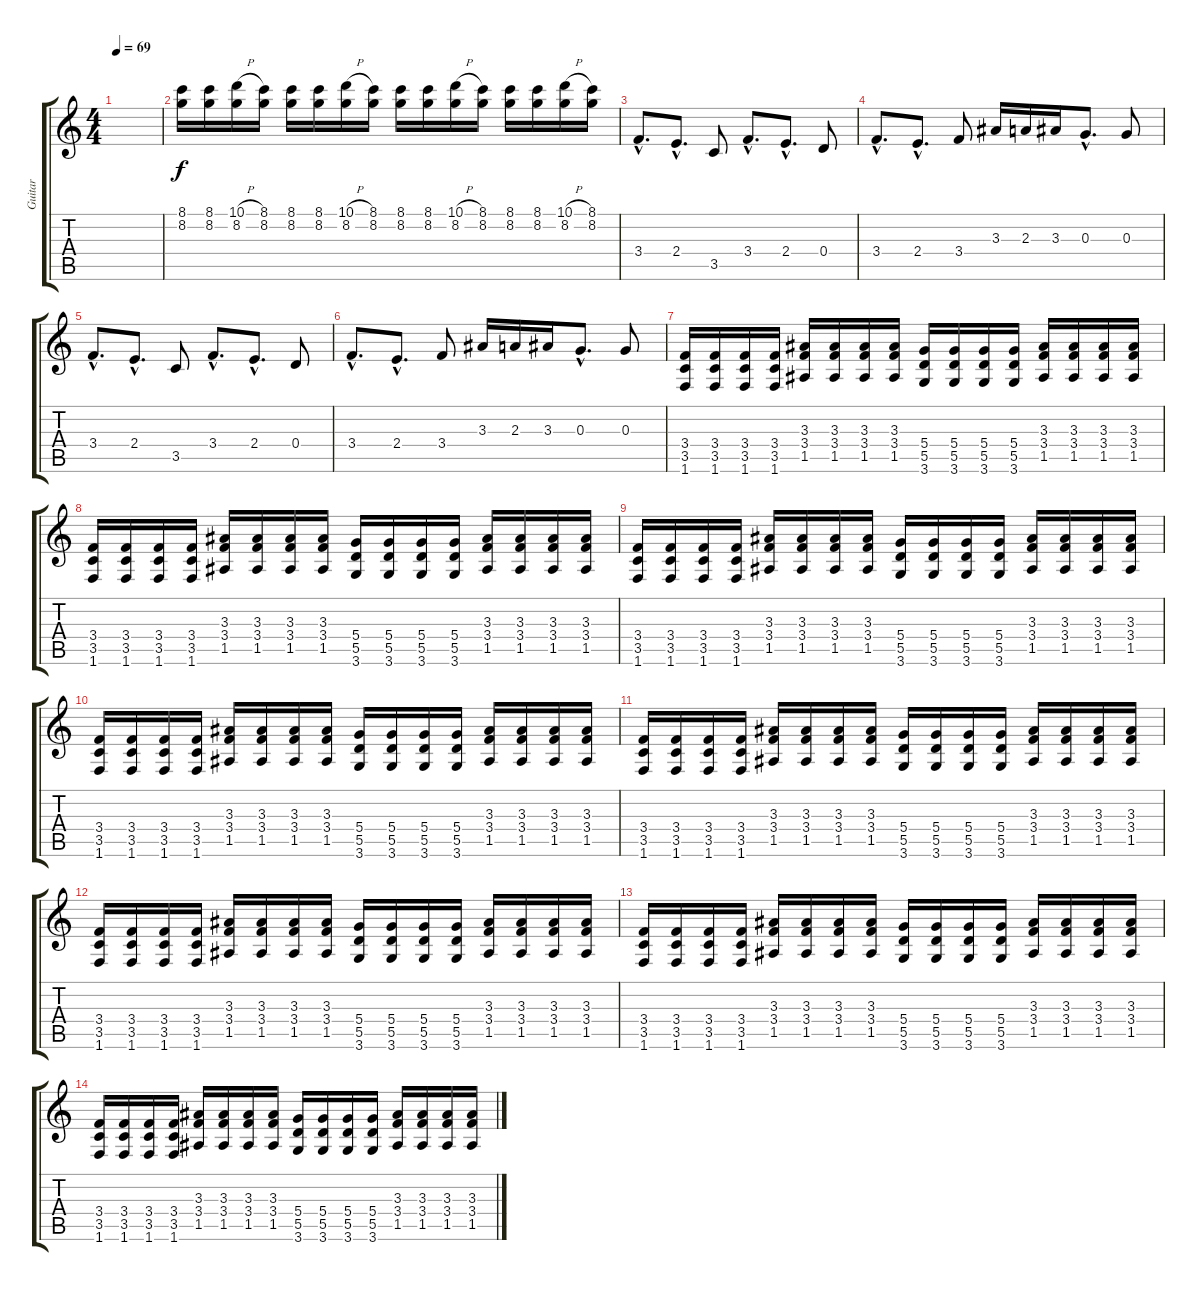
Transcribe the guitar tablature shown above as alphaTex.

\track ("Guitar" "Guitar") {instrument distortionguitar}
\staff {score tabs}
\tuning (E4 B3 G3 D3 A2 E2) {hide}
\ts (4 4)
\tempo 69
\clef g2
\ks c
|
(8.1 8.2).16 (8.1 8.2).16 (10.1{h} 8.2).16 (8.1 8.2).16 (8.1 8.2).16 (8.1 8.2).16 (10.1{h} 8.2).16 (8.1 8.2).16 (8.1 8.2).16 (8.1 8.2).16 (10.1{h} 8.2).16 (8.1 8.2).16 (8.1 8.2).16 (8.1 8.2).16 (10.1{h} 8.2).16 (8.1 8.2).16 |
3.4{hac}.8{d} 2.4{hac}.8{d} 3.5.8 3.4{hac}.8{d} 2.4{hac}.8{d} 0.4.8 |
3.4{hac}.8{d} 2.4{hac}.8{d} 3.4.8 3.3.16 2.3.16 3.3.16 0.3{hac}.8{d} 0.3.8 |
3.4{hac}.8{d} 2.4{hac}.8{d} 3.5.8 3.4{hac}.8{d} 2.4{hac}.8{d} 0.4.8 |
3.4{hac}.8{d} 2.4{hac}.8{d} 3.4.8 3.3.16 2.3.16 3.3.16 0.3{hac}.8{d} 0.3.8 |
(3.4 3.5 1.6).16 (3.4 3.5 1.6).16 (3.4 3.5 1.6).16 (3.4 3.5 1.6).16 (3.3 3.4 1.5).16 (3.3 3.4 1.5).16 (3.3 3.4 1.5).16 (3.3 3.4 1.5).16 (5.4 5.5 3.6).16 (5.4 5.5 3.6).16 (5.4 5.5 3.6).16 (5.4 5.5 3.6).16 (3.3 3.4 1.5).16 (3.3 3.4 1.5).16 (3.3 3.4 1.5).16 (3.3 3.4 1.5).16 |
(3.4 3.5 1.6).16 (3.4 3.5 1.6).16 (3.4 3.5 1.6).16 (3.4 3.5 1.6).16 (3.3 3.4 1.5).16 (3.3 3.4 1.5).16 (3.3 3.4 1.5).16 (3.3 3.4 1.5).16 (5.4 5.5 3.6).16 (5.4 5.5 3.6).16 (5.4 5.5 3.6).16 (5.4 5.5 3.6).16 (3.3 3.4 1.5).16 (3.3 3.4 1.5).16 (3.3 3.4 1.5).16 (3.3 3.4 1.5).16 |
(3.4 3.5 1.6).16 (3.4 3.5 1.6).16 (3.4 3.5 1.6).16 (3.4 3.5 1.6).16 (3.3 3.4 1.5).16 (3.3 3.4 1.5).16 (3.3 3.4 1.5).16 (3.3 3.4 1.5).16 (5.4 5.5 3.6).16 (5.4 5.5 3.6).16 (5.4 5.5 3.6).16 (5.4 5.5 3.6).16 (3.3 3.4 1.5).16 (3.3 3.4 1.5).16 (3.3 3.4 1.5).16 (3.3 3.4 1.5).16 |
(3.4 3.5 1.6).16 (3.4 3.5 1.6).16 (3.4 3.5 1.6).16 (3.4 3.5 1.6).16 (3.3 3.4 1.5).16 (3.3 3.4 1.5).16 (3.3 3.4 1.5).16 (3.3 3.4 1.5).16 (5.4 5.5 3.6).16 (5.4 5.5 3.6).16 (5.4 5.5 3.6).16 (5.4 5.5 3.6).16 (3.3 3.4 1.5).16 (3.3 3.4 1.5).16 (3.3 3.4 1.5).16 (3.3 3.4 1.5).16 |
(3.4 3.5 1.6).16 (3.4 3.5 1.6).16 (3.4 3.5 1.6).16 (3.4 3.5 1.6).16 (3.3 3.4 1.5).16 (3.3 3.4 1.5).16 (3.3 3.4 1.5).16 (3.3 3.4 1.5).16 (5.4 5.5 3.6).16 (5.4 5.5 3.6).16 (5.4 5.5 3.6).16 (5.4 5.5 3.6).16 (3.3 3.4 1.5).16 (3.3 3.4 1.5).16 (3.3 3.4 1.5).16 (3.3 3.4 1.5).16 |
(3.4 3.5 1.6).16 (3.4 3.5 1.6).16 (3.4 3.5 1.6).16 (3.4 3.5 1.6).16 (3.3 3.4 1.5).16 (3.3 3.4 1.5).16 (3.3 3.4 1.5).16 (3.3 3.4 1.5).16 (5.4 5.5 3.6).16 (5.4 5.5 3.6).16 (5.4 5.5 3.6).16 (5.4 5.5 3.6).16 (3.3 3.4 1.5).16 (3.3 3.4 1.5).16 (3.3 3.4 1.5).16 (3.3 3.4 1.5).16 |
(3.4 3.5 1.6).16 (3.4 3.5 1.6).16 (3.4 3.5 1.6).16 (3.4 3.5 1.6).16 (3.3 3.4 1.5).16 (3.3 3.4 1.5).16 (3.3 3.4 1.5).16 (3.3 3.4 1.5).16 (5.4 5.5 3.6).16 (5.4 5.5 3.6).16 (5.4 5.5 3.6).16 (5.4 5.5 3.6).16 (3.3 3.4 1.5).16 (3.3 3.4 1.5).16 (3.3 3.4 1.5).16 (3.3 3.4 1.5).16 |
(3.4 3.5 1.6).16 (3.4 3.5 1.6).16 (3.4 3.5 1.6).16 (3.4 3.5 1.6).16 (3.3 3.4 1.5).16 (3.3 3.4 1.5).16 (3.3 3.4 1.5).16 (3.3 3.4 1.5).16 (5.4 5.5 3.6).16 (5.4 5.5 3.6).16 (5.4 5.5 3.6).16 (5.4 5.5 3.6).16 (3.3 3.4 1.5).16 (3.3 3.4 1.5).16 (3.3 3.4 1.5).16 (3.3 3.4 1.5).16
